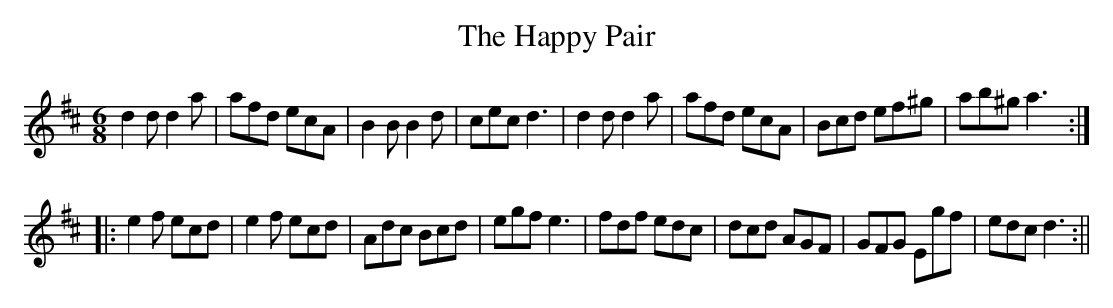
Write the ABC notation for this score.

X:1
T:Happy Pair, The
M:6/8
L:1/8
K:D
d2d d2a | afd ecA | B2B B2d | cec d3 | d2d d2a | afd ecA | Bcd ef^g | ab^g a3 :|
|: e2f ecd | e2f ecd | Adc Bcd | egf e3 | fdf edc | dcd AGF | GFG Egf | edc d3 :||
